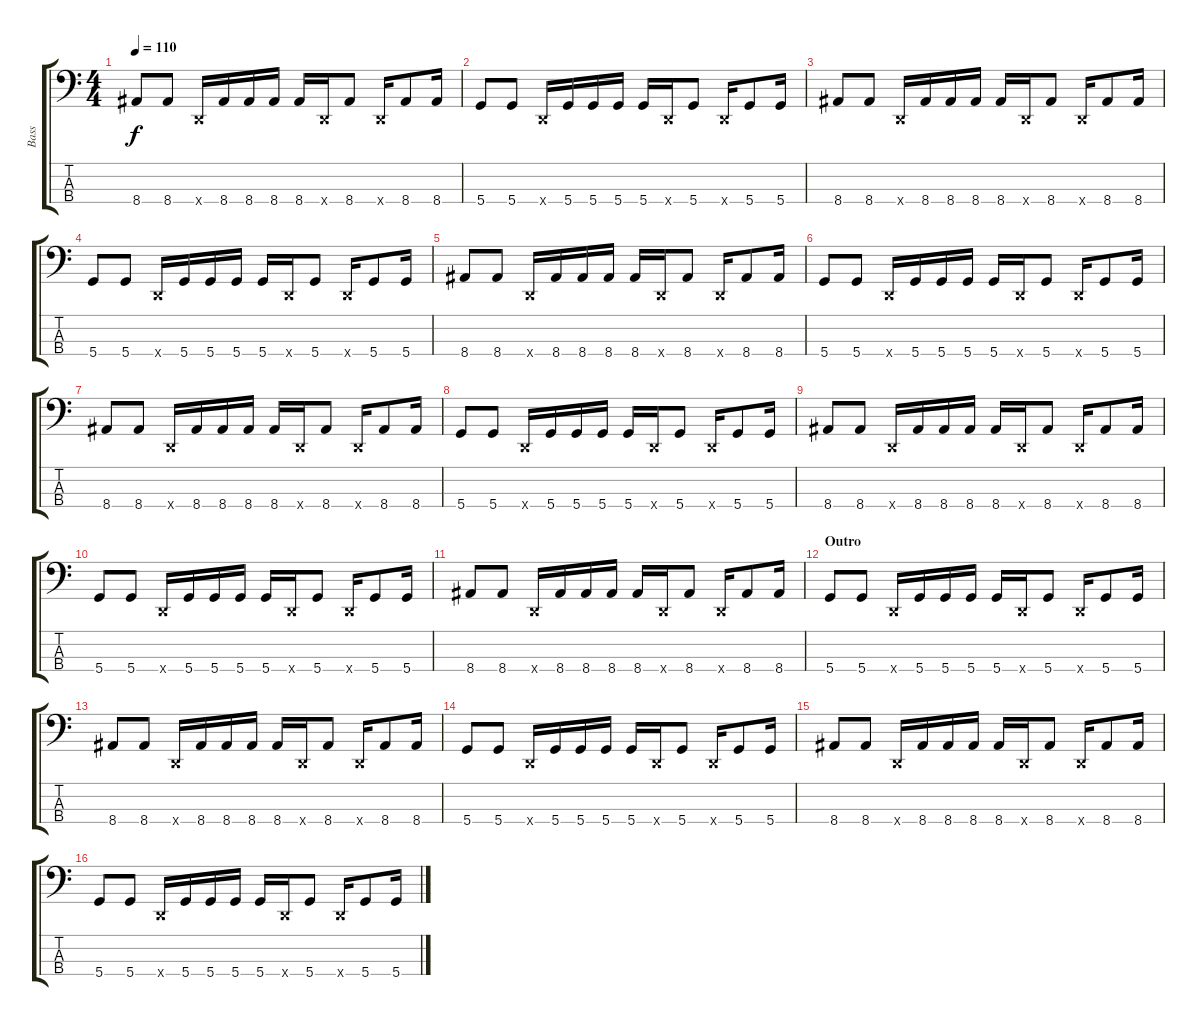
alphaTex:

\track ("Bass" "Bass") {instrument electricbasspick}
\staff {score tabs}
\tuning (G2 D2 A1 D1) {hide}
\ts (4 4)
\tempo 110
\clef f4
\ks c
8.4.8{dy f} 8.4.8 0.4{x}.16 8.4.16 8.4.16 8.4.16 8.4.16 0.4{x}.16 8.4.8 0.4{x}.16 8.4.8 8.4.16 |
5.4.8 5.4.8 0.4{x}.16 5.4.16 5.4.16 5.4.16 5.4.16 0.4{x}.16 5.4.8 0.4{x}.16 5.4.8 5.4.16 |
8.4.8 8.4.8 0.4{x}.16 8.4.16 8.4.16 8.4.16 8.4.16 0.4{x}.16 8.4.8 0.4{x}.16 8.4.8 8.4.16 |
5.4.8 5.4.8 0.4{x}.16 5.4.16 5.4.16 5.4.16 5.4.16 0.4{x}.16 5.4.8 0.4{x}.16 5.4.8 5.4.16 |
8.4.8 8.4.8 0.4{x}.16 8.4.16 8.4.16 8.4.16 8.4.16 0.4{x}.16 8.4.8 0.4{x}.16 8.4.8 8.4.16 |
5.4.8 5.4.8 0.4{x}.16 5.4.16 5.4.16 5.4.16 5.4.16 0.4{x}.16 5.4.8 0.4{x}.16 5.4.8 5.4.16 |
8.4.8 8.4.8 0.4{x}.16 8.4.16 8.4.16 8.4.16 8.4.16 0.4{x}.16 8.4.8 0.4{x}.16 8.4.8 8.4.16 |
5.4.8 5.4.8 0.4{x}.16 5.4.16 5.4.16 5.4.16 5.4.16 0.4{x}.16 5.4.8 0.4{x}.16 5.4.8 5.4.16 |
8.4.8 8.4.8 0.4{x}.16 8.4.16 8.4.16 8.4.16 8.4.16 0.4{x}.16 8.4.8 0.4{x}.16 8.4.8 8.4.16 |
5.4.8 5.4.8 0.4{x}.16 5.4.16 5.4.16 5.4.16 5.4.16 0.4{x}.16 5.4.8 0.4{x}.16 5.4.8 5.4.16 |
8.4.8 8.4.8 0.4{x}.16 8.4.16 8.4.16 8.4.16 8.4.16 0.4{x}.16 8.4.8 0.4{x}.16 8.4.8 8.4.16 |
\section ("" "Outro")
5.4.8 5.4.8 0.4{x}.16 5.4.16 5.4.16 5.4.16 5.4.16 0.4{x}.16 5.4.8 0.4{x}.16 5.4.8 5.4.16 |
8.4.8 8.4.8 0.4{x}.16 8.4.16 8.4.16 8.4.16 8.4.16 0.4{x}.16 8.4.8 0.4{x}.16 8.4.8 8.4.16 |
5.4.8 5.4.8 0.4{x}.16 5.4.16 5.4.16 5.4.16 5.4.16 0.4{x}.16 5.4.8 0.4{x}.16 5.4.8 5.4.16 |
8.4.8 8.4.8 0.4{x}.16 8.4.16 8.4.16 8.4.16 8.4.16 0.4{x}.16 8.4.8 0.4{x}.16 8.4.8 8.4.16 |
5.4.8 5.4.8 0.4{x}.16 5.4.16 5.4.16 5.4.16 5.4.16 0.4{x}.16 5.4.8 0.4{x}.16 5.4.8 5.4.16
